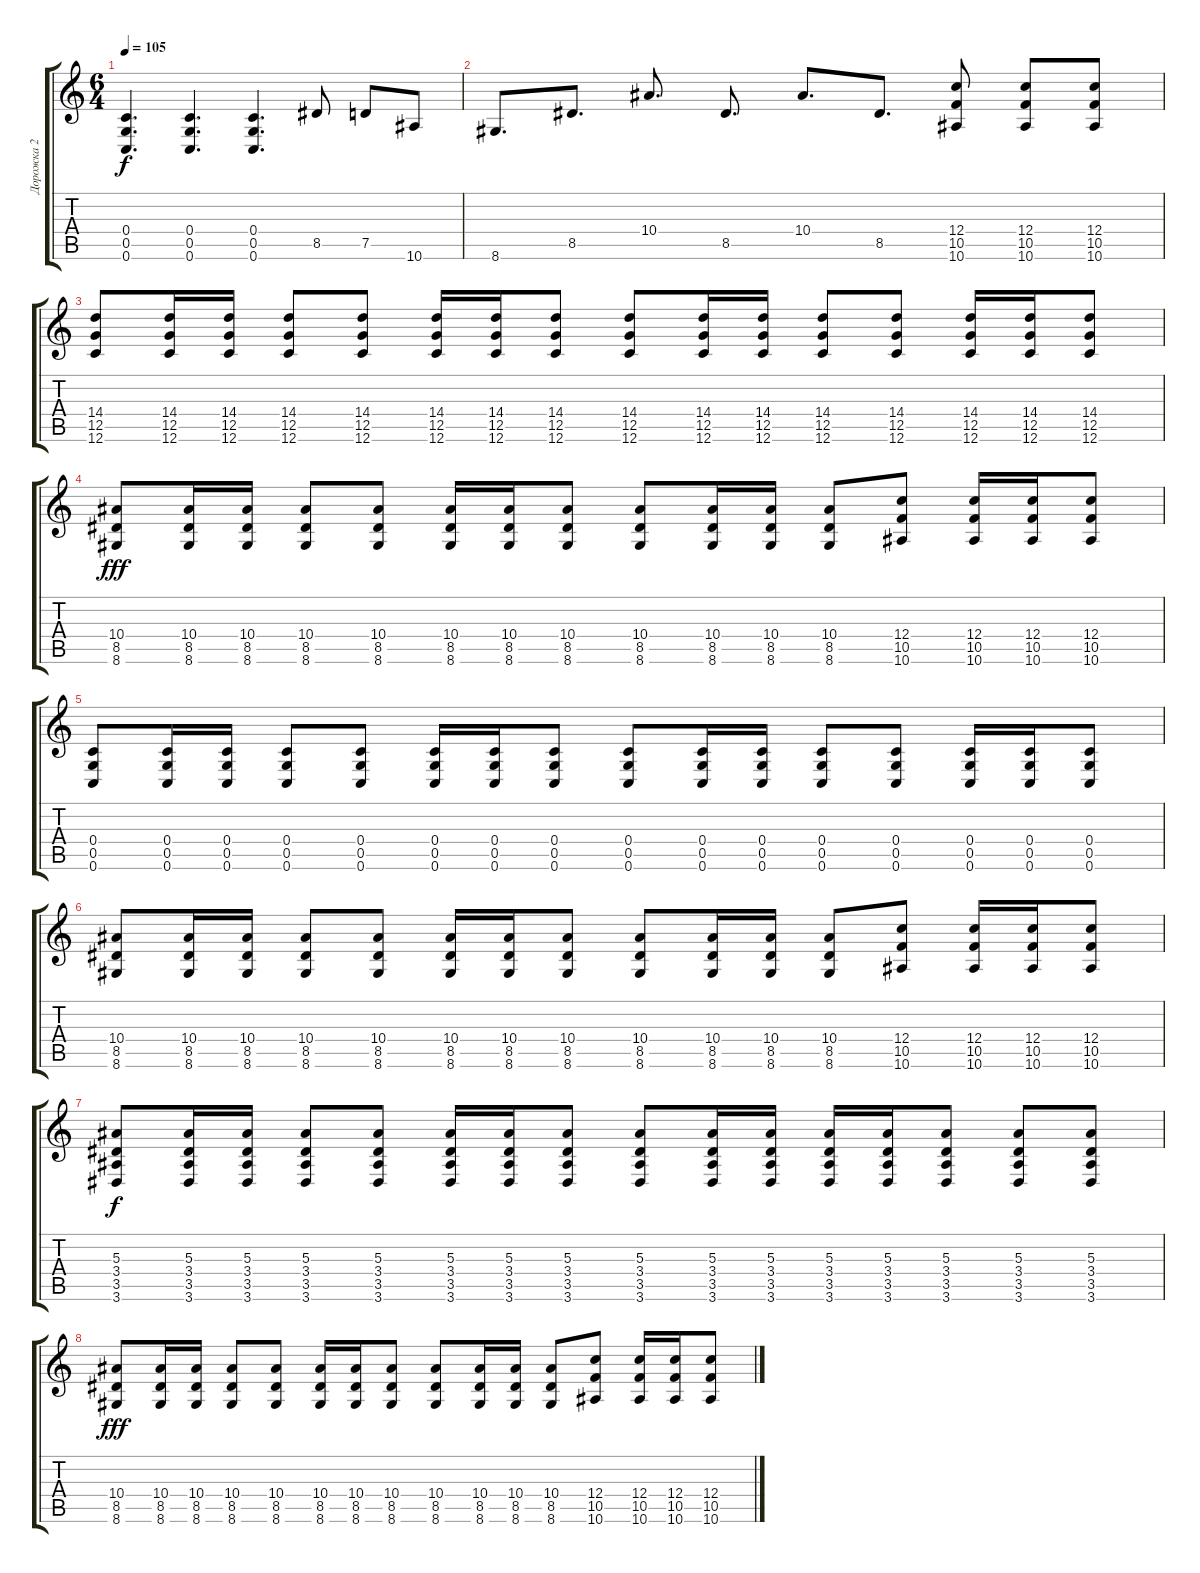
\track ("Дорожка 2" "Дорожка 2") {mute instrument distortionguitar}
\staff {score tabs}
\tuning (D4 A3 F3 C3 G2 C2) {hide}
\ts (6 4)
\tempo 105
\clef g2
\ks c
(0.4 0.5 0.6).4{d dy f} (0.4 0.5 0.6).4{d} (0.4 0.5 0.6).4{d} 8.5.8 7.5.8 10.6.8 |
8.6.8{d} 8.5.8{d} 10.4.8{d} 8.5.8{d} 10.4.8{d} 8.5.8{d} (12.4 10.5 10.6).8 (12.4 10.5 10.6).8 (12.4 10.5 10.6).8 |
(14.4 12.5 12.6).8 (14.4 12.5 12.6).16 (14.4 12.5 12.6).16 (14.4 12.5 12.6).8 (14.4 12.5 12.6).8 (14.4 12.5 12.6).16 (14.4 12.5 12.6).16 (14.4 12.5 12.6).8 (14.4 12.5 12.6).8 (14.4 12.5 12.6).16 (14.4 12.5 12.6).16 (14.4 12.5 12.6).8 (14.4 12.5 12.6).8 (14.4 12.5 12.6).16 (14.4 12.5 12.6).16 (14.4 12.5 12.6).8 |
(10.4 8.5 8.6).8{dy fff} (10.4 8.5 8.6).16 (10.4 8.5 8.6).16 (10.4 8.5 8.6).8 (10.4 8.5 8.6).8 (10.4 8.5 8.6).16 (10.4 8.5 8.6).16 (10.4 8.5 8.6).8 (10.4 8.5 8.6).8 (10.4 8.5 8.6).16 (10.4 8.5 8.6).16 (10.4 8.5 8.6).8 (12.4 10.5 10.6).8 (12.4 10.5 10.6).16 (12.4 10.5 10.6).16 (12.4 10.5 10.6).8 |
(0.4 0.5 0.6).8 (0.4 0.5 0.6).16 (0.4 0.5 0.6).16 (0.4 0.5 0.6).8 (0.4 0.5 0.6).8 (0.4 0.5 0.6).16 (0.4 0.5 0.6).16 (0.4 0.5 0.6).8 (0.4 0.5 0.6).8 (0.4 0.5 0.6).16 (0.4 0.5 0.6).16 (0.4 0.5 0.6).8 (0.4 0.5 0.6).8 (0.4 0.5 0.6).16 (0.4 0.5 0.6).16 (0.4 0.5 0.6).8 |
(10.4 8.5 8.6).8 (10.4 8.5 8.6).16 (10.4 8.5 8.6).16 (10.4 8.5 8.6).8 (10.4 8.5 8.6).8 (10.4 8.5 8.6).16 (10.4 8.5 8.6).16 (10.4 8.5 8.6).8 (10.4 8.5 8.6).8 (10.4 8.5 8.6).16 (10.4 8.5 8.6).16 (10.4 8.5 8.6).8 (12.4 10.5 10.6).8 (12.4 10.5 10.6).16 (12.4 10.5 10.6).16 (12.4 10.5 10.6).8 |
(5.3 3.4 3.5 3.6).8{dy f} (5.3 3.4 3.5 3.6).16 (5.3 3.4 3.5 3.6).16 (5.3 3.4 3.5 3.6).8 (5.3 3.4 3.5 3.6).8 (5.3 3.4 3.5 3.6).16 (5.3 3.4 3.5 3.6).16 (5.3 3.4 3.5 3.6).8 (5.3 3.4 3.5 3.6).8 (5.3 3.4 3.5 3.6).16 (5.3 3.4 3.5 3.6).16 (5.3 3.4 3.5 3.6).16 (5.3 3.4 3.5 3.6).16 (5.3 3.4 3.5 3.6).8 (5.3 3.4 3.5 3.6).8 (5.3 3.4 3.5 3.6).8 |
(10.4 8.5 8.6).8{dy fff} (10.4 8.5 8.6).16 (10.4 8.5 8.6).16 (10.4 8.5 8.6).8 (10.4 8.5 8.6).8 (10.4 8.5 8.6).16 (10.4 8.5 8.6).16 (10.4 8.5 8.6).8 (10.4 8.5 8.6).8 (10.4 8.5 8.6).16 (10.4 8.5 8.6).16 (10.4 8.5 8.6).8 (12.4 10.5 10.6).8 (12.4 10.5 10.6).16 (12.4 10.5 10.6).16 (12.4 10.5 10.6).8
